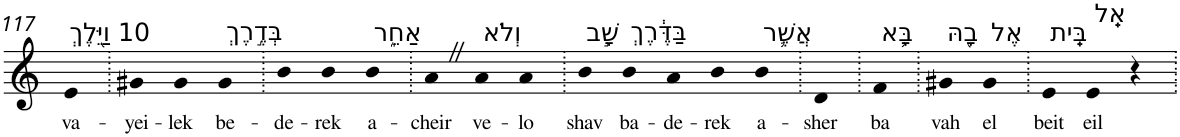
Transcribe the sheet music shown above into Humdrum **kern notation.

**kern	**text
*part1	*part1
*staff1	*staff1
*I"Piano	*
*I'Pno	*
!!LO:PB:g=z
*clefG2	*
*k[]	*
=117	=117
!LO:TX:a:t=10 וַיֵּ֖לֶךְ	!
!	!LO:LY:b
4e	va-
=118.	=118.
!	!LO:LY:b
4g#X	-yei-
!	!LO:LY:b
4g#	-lek
!LO:TX:a:t=בְּדֶ֣רֶךְ	!
!	!LO:LY:b
4g#	be-
=119.	=119.
!	!LO:LY:b
4b	-de-
!	!LO:LY:b
4b	-rek
!LO:TX:a:t=אַחֵ֑ר	!
!	!LO:LY:b
4b	a-
=120.	=120.
!	!LO:LY:b
4aZ	-cheir
!LO:TX:a:t=וְלֹא	!
!	!LO:LY:b
4a	ve-
!	!LO:LY:b
4a	-lo
=121.	=121.
!LO:TX:a:t=שָׁ֣ב	!
!	!LO:LY:b
4b	shav
!LO:TX:a:t=בַּדֶּ֔רֶךְ	!
!	!LO:LY:b
4b	ba-
!	!LO:LY:b
4a	-de-
!	!LO:LY:b
4b	-rek
!LO:TX:a:t=אֲשֶׁ֛ר	!
!	!LO:LY:b
4b	a-
=122.	=122.
!	!LO:LY:b
4d	-sher
=123.	=123.
!LO:TX:a:t=בָּ֥א	!
!	!LO:LY:b
4f	ba
=124.	=124.
!LO:TX:a:t=בָ֖הּ	!
!	!LO:LY:b
4g#X	vah
!LO:TX:a:t=אֶל	!
!	!LO:LY:b
4g#	el
=125.	=125.
!LO:TX:a:t=בֵּֽית	!
!	!LO:LY:b
4e	beit
!LO:TX:a:t=אֵֽל	!
!	!LO:LY:b
4e	eil
4r	.
=.	=.
*-	*-
